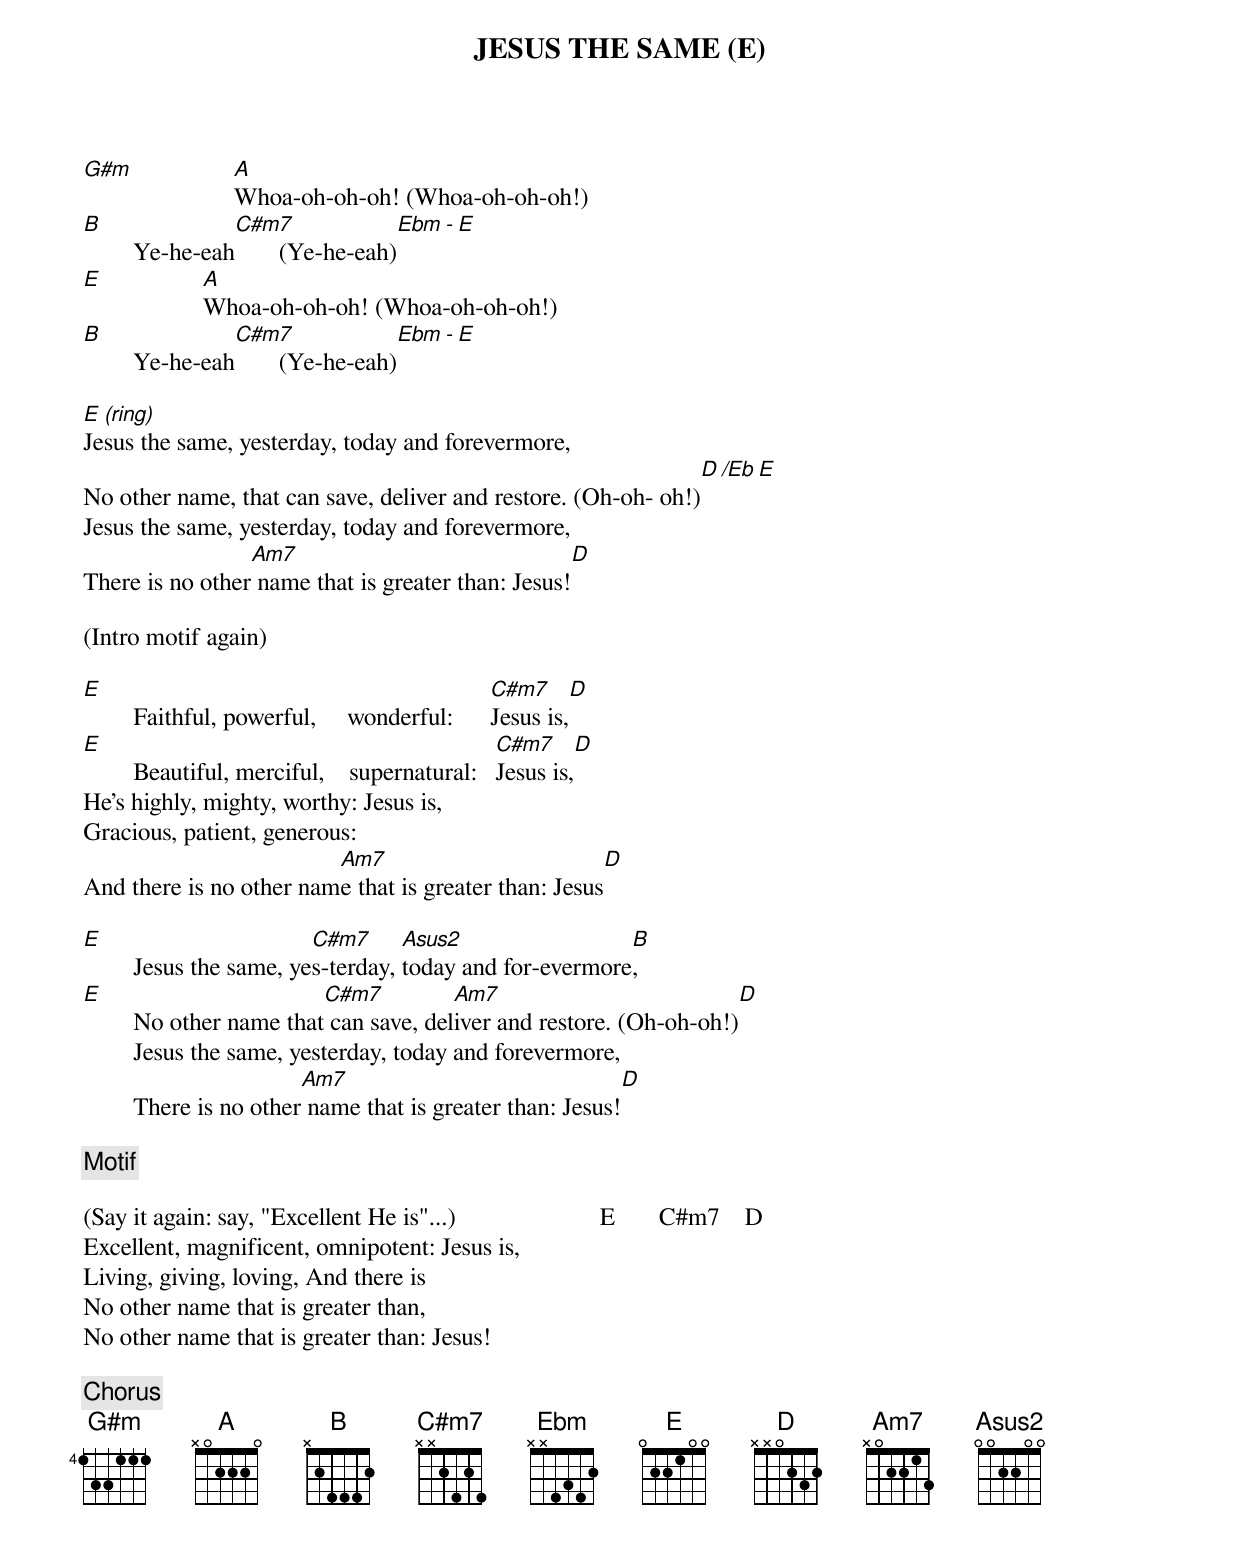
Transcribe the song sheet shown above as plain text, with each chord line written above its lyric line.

JESUS THE SAME (E)

G#m		A
		Whoa-oh-oh-oh! (Whoa-oh-oh-oh!)
B		 C#m7				Ebm - E
	Ye-he-eah	(Ye-he-eah)
E		A
		Whoa-oh-oh-oh! (Whoa-oh-oh-oh!)
B		 C#m7				Ebm - E
	Ye-he-eah	(Ye-he-eah)

E (ring)
Jesus the same, yesterday, today and forevermore,
													D  /Eb E
No other name, that can save, deliver and restore. (Oh-oh- oh!)
Jesus the same, yesterday, today and forevermore,
		 Am7				    D
There is no other name that is greater than: Jesus!

(Intro motif again)

E						C#m7		  D
	Faithful, powerful, 	wonderful: 	Jesus is,
E						C#m7		  	D
	Beautiful, merciful, 	supernatural: 	Jesus is,
He's highly, mighty, worthy: Jesus is,
Gracious, patient, generous:
			 Am7				   D
And there is no other name that is greater than: Jesus

E			  C#m7	    Asus2                 B
	Jesus the same, yes-terday, today and for-evermore,
E			  C#m7		Am7				  D
	No other name that can save, deliver and restore. (Oh-oh-oh!)
	Jesus the same, yesterday, today and forevermore,
			 Am7					D
	There is no other name that is greater than: Jesus!

[Motif]

(Say it again: say, "Excellent He is"...)			E	C#m7	D
Excellent, magnificent, omnipotent: Jesus is,
Living, giving, loving, And there is
No other name that is greater than,
No other name that is greater than: Jesus!

[Chorus]
